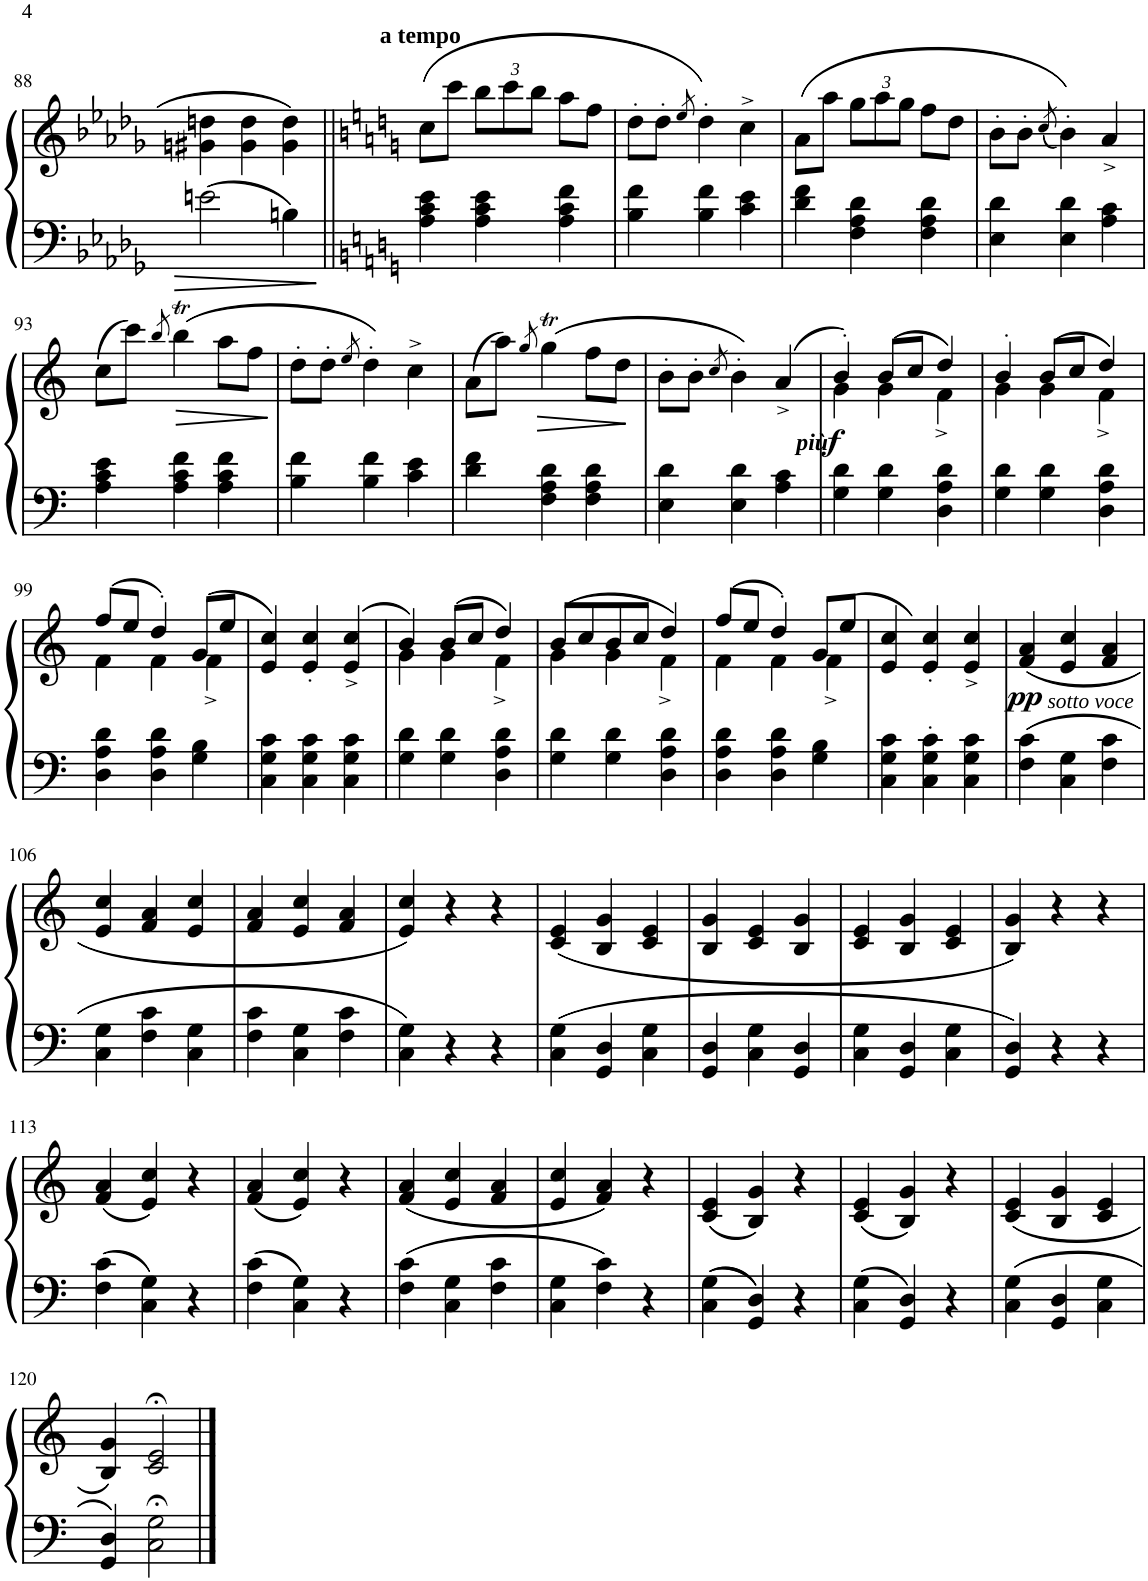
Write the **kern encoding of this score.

**kern	**kern	**dynam
*part1	*part1	*part1
*staff2	*staff1	*staff1/2
*I"Piano	*	*
*I'Pno.	*	*
!!LO:PB:g=z
*clefF4	*clefG2	*
*k[b-e-a-d-g-]	*k[b-e-a-d-g-]	*
*M3/4	*M3/4	*
=88	=88	=88
2en\	4g#X\ 4ddn\	.
.	4g#\ 4dd\	.
4Bn\	4g#\ 4dd\	.
=89||	=89||	=89||
*k[]	*k[]	*
!	!LO:TX:a:B:t=a tempo	!
4A\ 4c\ 4e\	(8cc\L	.
.	8ccc\J	.
*	*Xbrackettup	*
4A\ 4c\ 4e\	12bb\L	.
.	12ccc\	.
.	12bb\J	.
4A\ 4c\ 4f\	8aa\L	.
.	8ff\J	.
=90	=90	=90
4B\ 4f\	8dd'\L	.
.	8dd'\J	.
.	8qee/	.
4B\ 4f\	4dd'\)	.
4c\ 4e\	4cc^\	.
=91	=91	=91
4d\ 4f\	(8a\L	.
.	8aa\J	.
4F\ 4A\ 4d\	12gg\L	.
.	12aa\	.
.	12gg\J	.
4F\ 4A\ 4d\	8ff\L	.
.	8dd\J	.
=92	=92	=92
4E\ 4d\	8b'\L	.
.	8b'\J	.
.	(8qcc/	.
4E\ 4d\	4b'\))	.
4A\ 4c\	4a^/	.
!!LO:LB:g=z
=93	=93	=93
4A\ 4c\ 4e\	(8cc\L	.
.	8ccc\J)	.
.	8qbb/	.
4A\ 4c\ 4f\	(4bbt\	.
4A\ 4c\ 4f\	8aa\L	.
.	8ff\J	.
=94	=94	=94
4B\ 4f\	8dd'\L	.
.	8dd'\J	.
.	8qee/	.
4B\ 4f\	4dd'\)	.
4c\ 4e\	4cc^\	.
=95	=95	=95
4d\ 4f\	(8a\L	.
.	8aa\J)	.
.	8qgg/	.
4F\ 4A\ 4d\	(4ggT\	.
4F\ 4A\ 4d\	8ff\L	.
.	8dd\J	.
=96	=96	=96
4E\ 4d\	8b'\L	.
.	8b'\J	.
.	8qcc/	.
4E\ 4d\	4b'\)	.
4A\ 4c\	(>4a^/	.
=97	=97	=97
*	*^	*
!	!	!	!LO:DY:b
!	!	!	!LO:DY:n=1:b
4G\ 4d\	4b'/)	4g\	other-dynamics f
4G\ 4d\	(8b/L	4g\	.
.	8cc/J	.	.
4D\ 4A\ 4d\	4dd/)	4f^\	.
=98	=98	=98	=98
4G\ 4d\	4b'/	4g\	.
4G\ 4d\	(8b/L	4g\	.
.	8cc/J	.	.
4D\ 4A\ 4d\	4dd/)	4f^\	.
!!LO:LB:g=z	!!
=99	=99	=99	=99
4D\ 4A\ 4d\	(8ff/L	4f\	.
.	8ee/J	.	.
4D\ 4A\ 4d\	4dd'/)	4f\	.
4G\ 4B\	(8g/L	4f^\	.
.	8ee/J	.	.
*	*v	*v	*
=100	=100	=100
4C\ 4G\ 4c\	4e/ 4cc/)	.
4C\ 4G\ 4c\	4e/' 4cc/'	.
4C\ 4G\ 4c\	(>4e/^ 4cc/^	.
=101	=101	=101
*	*^	*
4G\ 4d\	4b/)	4g\	.
4G\ 4d\	(8b/L	4g\	.
.	8cc/J	.	.
4D\ 4A\ 4d\	4dd/)	4f^\	.
=102	=102	=102	=102
4G\ 4d\	(8b/L	4g\	.
.	8cc/	.	.
4G\ 4d\	8b/	4g\	.
.	8cc/J	.	.
4D\ 4A\ 4d\	4dd/)	4f^\	.
=103	=103	=103	=103
4D\ 4A\ 4d\	(8ff/L	4f\	.
.	8ee/J	.	.
4D\ 4A\ 4d\	4dd'/)	4f\	.
4G\ 4B\	(8g/L	4f^\	.
.	8ee/J	.	.
*	*v	*v	*
=104	=104	=104
4C\ 4G\ 4c\	4e/ 4cc/)	.
4C\' 4G\' 4c\'	4e/' 4cc/'	.
4C\ 4G\ 4c\	4e/^ 4cc/^	.
=105	=105	=105
!	!LO:TX:b:i:t=sotto voce	!
!	!	!LO:DY:b
4F\ 4c\	(<4f/ 4a/	pp
4C\ 4G\	4e/ 4cc/	.
4F\ 4c\	4f/ 4a/	.
!!LO:LB:g=z
=106	=106	=106
4C\ 4G\	4e/ 4cc/	.
4F\ 4c\	4f/ 4a/	.
4C\ 4G\	4e/ 4cc/	.
=107	=107	=107
4F\ 4c\	4f/ 4a/	.
4C\ 4G\	4e/ 4cc/	.
4F\ 4c\	4f/ 4a/	.
=108	=108	=108
4C\ 4G\	4e/ 4cc/)	.
4r	4r	.
4r	4r	.
=109	=109	=109
4C\ 4G\	(<4c/ 4e/	.
4GG/ 4D/	4B/ 4g/	.
4C\ 4G\	4c/ 4e/	.
=110	=110	=110
4GG/ 4D/	4B/ 4g/	.
4C\ 4G\	4c/ 4e/	.
4GG/ 4D/	4B/ 4g/	.
=111	=111	=111
4C\ 4G\	4c/ 4e/	.
4GG/ 4D/	4B/ 4g/	.
4C\ 4G\	4c/ 4e/	.
=112	=112	=112
4GG/ 4D/	4B/ 4g/)	.
4r	4r	.
4r	4r	.
!!LO:LB:g=z
=113	=113	=113
4F\ 4c\	(4f/ 4a/	.
4C\ 4G\	4e/ 4cc/)	.
4r	4r	.
=114	=114	=114
4F\ 4c\	(4f/ 4a/	.
4C\ 4G\	4e/ 4cc/)	.
4r	4r	.
=115	=115	=115
4F\ 4c\	(<4f/ 4a/	.
4C\ 4G\	4e/ 4cc/	.
4F\ 4c\	4f/ 4a/	.
=116	=116	=116
4C\ 4G\	4e/ 4cc/	.
4F\ 4c\	4f/ 4a/)	.
4r	4r	.
=117	=117	=117
4C\ 4G\	(4c/ 4e/	.
4GG/ 4D/	4B/ 4g/)	.
4r	4r	.
=118	=118	=118
4C\ 4G\	(4c/ 4e/	.
4GG/ 4D/	4B/ 4g/)	.
4r	4r	.
=119	=119	=119
4C\ 4G\	(4c/ 4e/	.
4GG/ 4D/	4B/ 4g/	.
4C\ 4G\	4c/ 4e/	.
!!LO:LB:g=z
=120	=120	=120
4GG/ 4D/	4B/ 4g/)	.
2C\;< 2G\;<	2c/;< 2e/;<	.
==	==	==
*-	*-	*-
